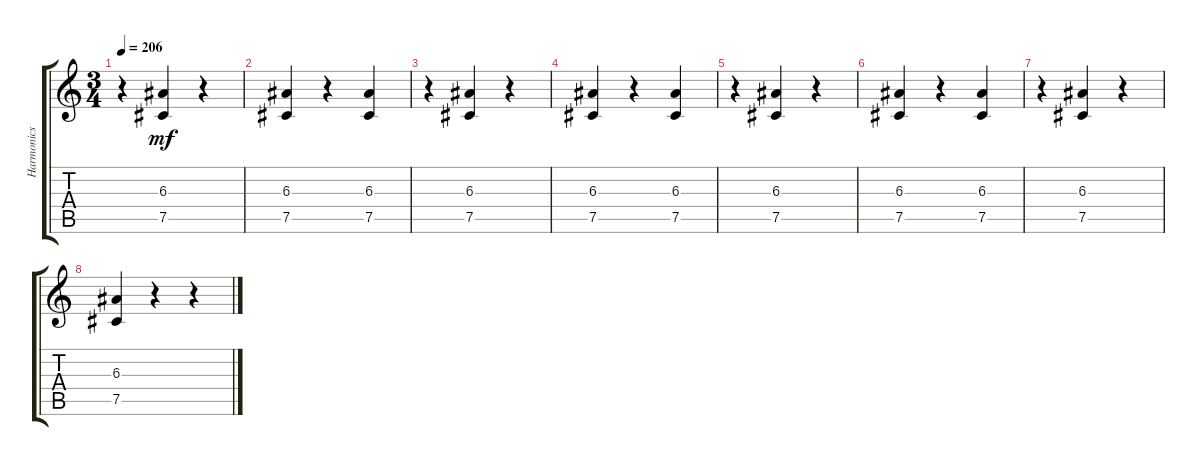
\track ("Harmonics" "Harmonics") {instrument guitarharmonics}
\staff {score tabs}
\tuning (Db4 Ab3 E3 B2 Gb2 Db2) {hide}
\ts (3 4)
\tempo 206
\clef g2
\ks c
r.4{dy mf} (6.3 7.5).4 r.4 |
(6.3 7.5).4 r.4 (6.3 7.5).4 |
r.4 (6.3 7.5).4 r.4 |
(6.3 7.5).4 r.4 (6.3 7.5).4 |
r.4 (6.3 7.5).4 r.4 |
(6.3 7.5).4 r.4 (6.3 7.5).4 |
r.4 (6.3 7.5).4 r.4 |
(6.3 7.5).4 r.4 r.4
